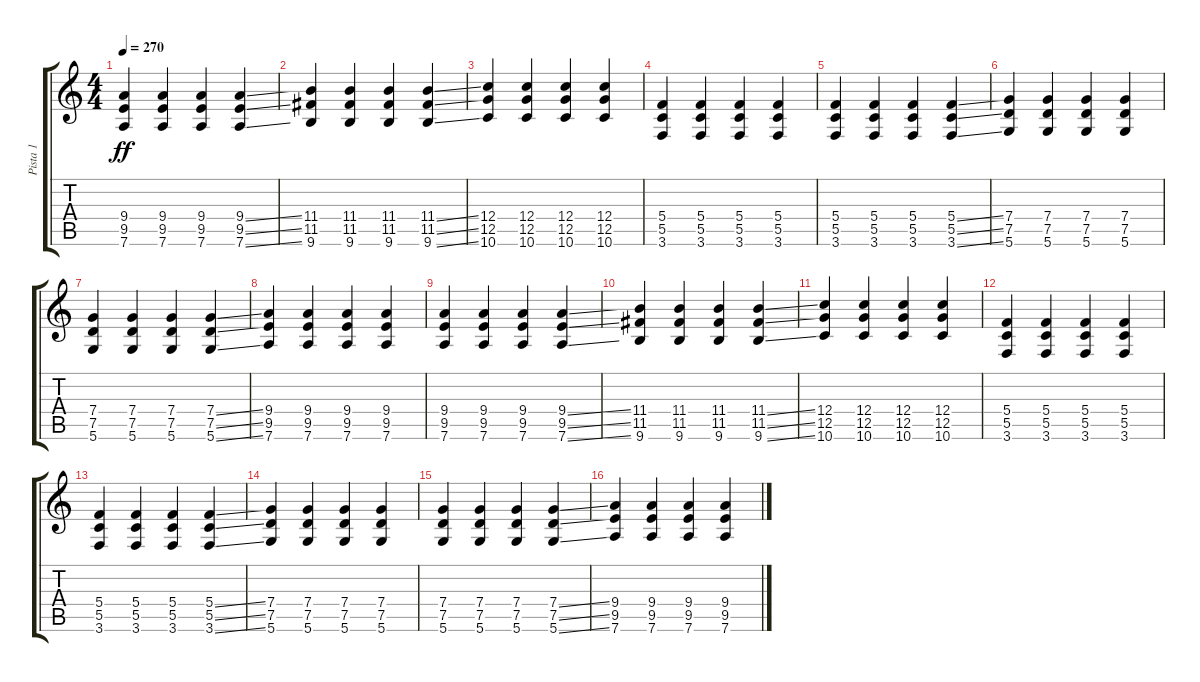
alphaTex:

\track ("Pista 1" "Pista 1") {instrument electricguitarjazz}
\staff {score tabs}
\tuning (D4 A3 F3 C3 G2 D2) {hide}
\ts (4 4)
\tempo 270
\clef g2
\ks c
(9.4 9.5 7.6).4{dy ff} (9.4 9.5 7.6).4 (9.4 9.5 7.6).4 (9.4{ss} 9.5{ss} 7.6{ss}).4 |
(11.4 11.5 9.6).4 (11.4 11.5 9.6).4 (11.4 11.5 9.6).4 (11.4{ss} 11.5{ss} 9.6{ss}).4 |
(12.4 12.5 10.6).4 (12.4 12.5 10.6).4 (12.4 12.5 10.6).4 (12.4 12.5 10.6).4 |
(5.4 5.5 3.6).4 (5.4 5.5 3.6).4 (5.4 5.5 3.6).4 (5.4 5.5 3.6).4 |
(5.4 5.5 3.6).4 (5.4 5.5 3.6).4 (5.4 5.5 3.6).4 (5.4{ss} 5.5{ss} 3.6{ss}).4 |
(7.4 7.5 5.6).4 (7.4 7.5 5.6).4 (7.4 7.5 5.6).4 (7.4 7.5 5.6).4 |
(7.4 7.5 5.6).4 (7.4 7.5 5.6).4 (7.4 7.5 5.6).4 (7.4{ss} 7.5{ss} 5.6{ss}).4 |
(9.4 9.5 7.6).4 (9.4 9.5 7.6).4 (9.4 9.5 7.6).4 (9.4 9.5 7.6).4 |
(9.4 9.5 7.6).4 (9.4 9.5 7.6).4 (9.4 9.5 7.6).4 (9.4{ss} 9.5{ss} 7.6{ss}).4 |
(11.4 11.5 9.6).4 (11.4 11.5 9.6).4 (11.4 11.5 9.6).4 (11.4{ss} 11.5{ss} 9.6{ss}).4 |
(12.4 12.5 10.6).4 (12.4 12.5 10.6).4 (12.4 12.5 10.6).4 (12.4 12.5 10.6).4 |
(5.4 5.5 3.6).4 (5.4 5.5 3.6).4 (5.4 5.5 3.6).4 (5.4 5.5 3.6).4 |
(5.4 5.5 3.6).4 (5.4 5.5 3.6).4 (5.4 5.5 3.6).4 (5.4{ss} 5.5{ss} 3.6{ss}).4 |
(7.4 7.5 5.6).4 (7.4 7.5 5.6).4 (7.4 7.5 5.6).4 (7.4 7.5 5.6).4 |
(7.4 7.5 5.6).4 (7.4 7.5 5.6).4 (7.4 7.5 5.6).4 (7.4{ss} 7.5{ss} 5.6{ss}).4 |
(9.4 9.5 7.6).4 (9.4 9.5 7.6).4 (9.4 9.5 7.6).4 (9.4 9.5 7.6).4
